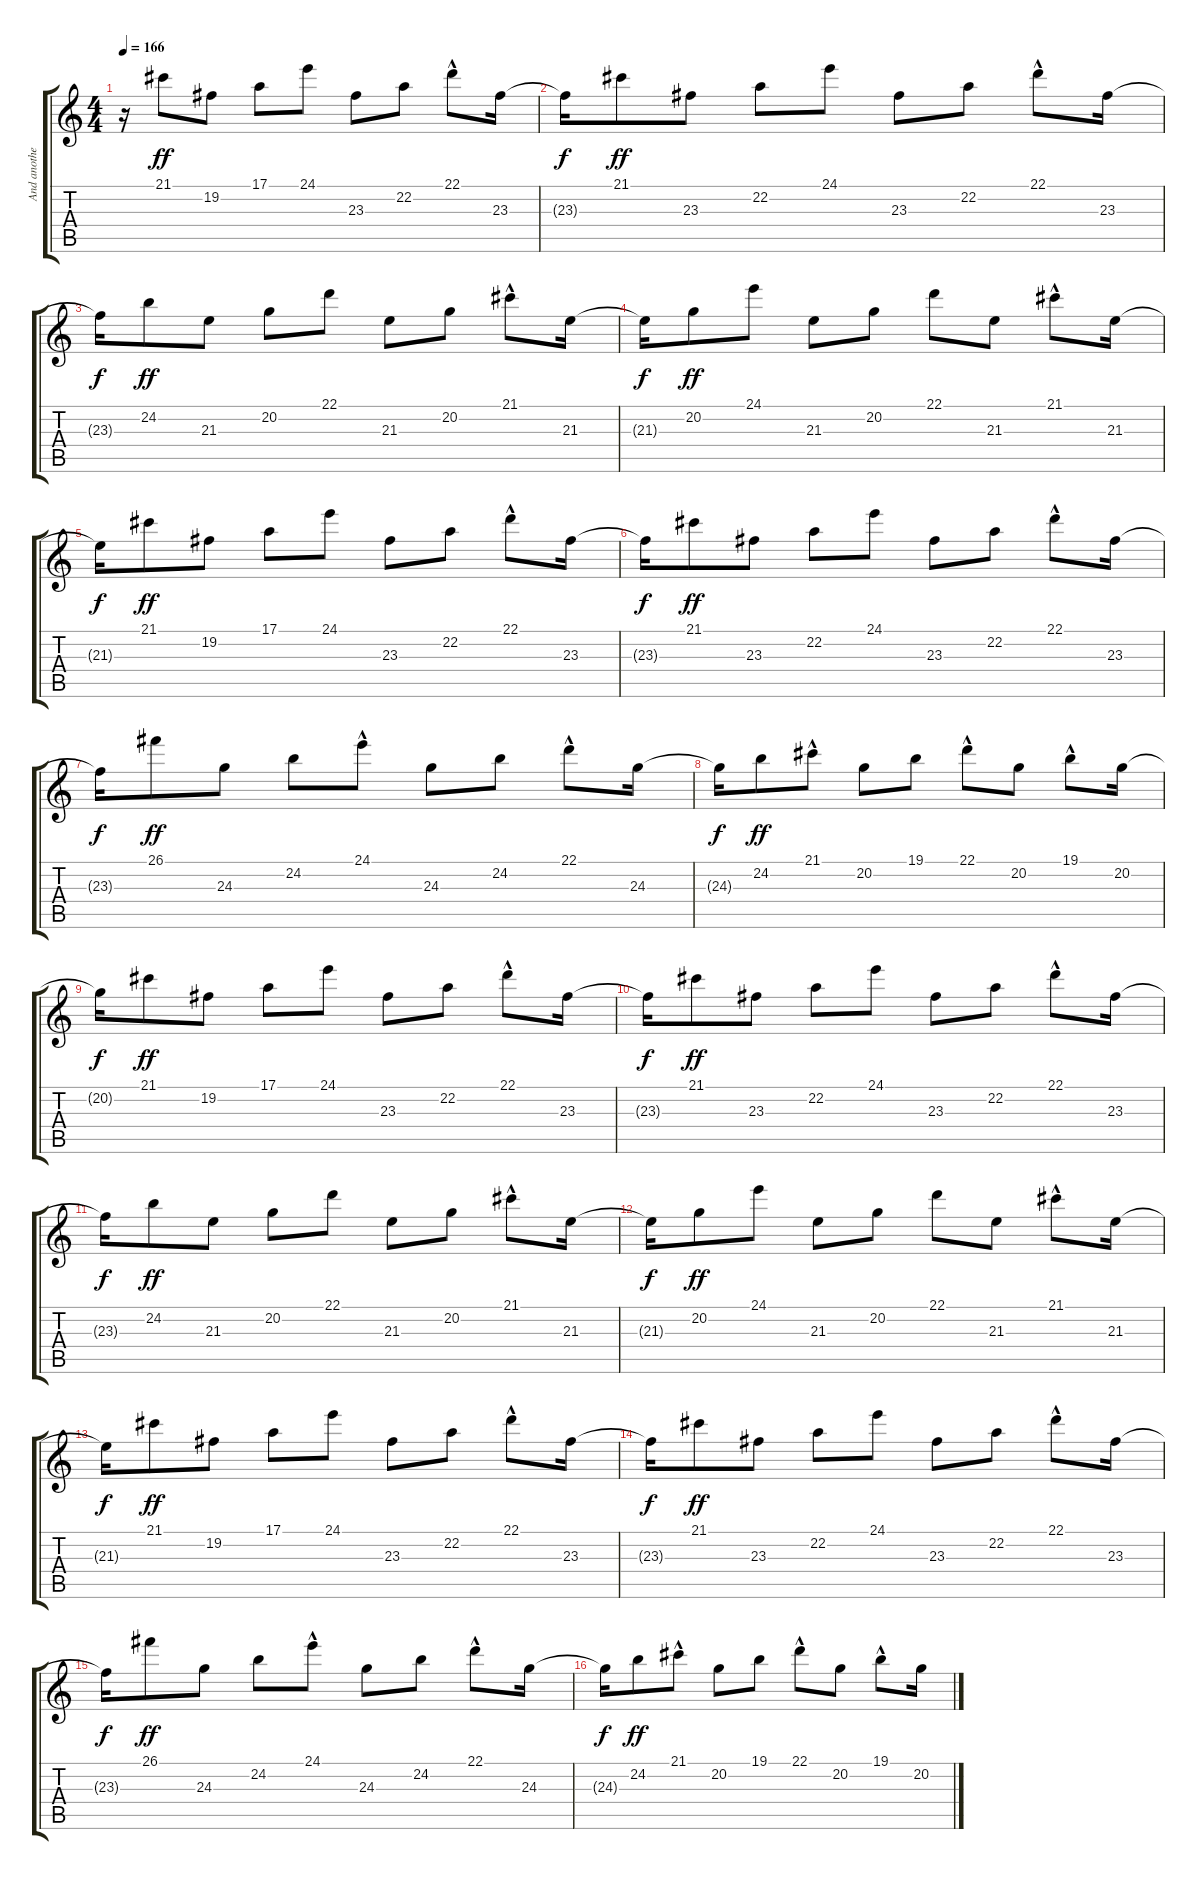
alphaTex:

\track ("And another channel" "And anothe") {instrument acousticgrandpiano}
\staff {score tabs}
\tuning (E4 B3 G3 D3 A2 E2) {hide}
\ts (4 4)
\tempo 166
\clef g2
\ks c
r.16{dy ff instrument acousticgrandpiano} 21.1.8 19.2.8 17.1.8 24.1.8 23.3.8 22.2.8 22.1{hac}.8 23.3.16 |
23.3{t}.16{dy f} 21.1.8{dy ff} 23.3.8 22.2.8 24.1.8 23.3.8 22.2.8 22.1{hac}.8 23.3.16 |
23.3{t}.16{dy f} 24.2.8{dy ff} 21.3.8 20.2.8 22.1.8 21.3.8 20.2.8 21.1{hac}.8 21.3.16 |
21.3{t}.16{dy f} 20.2.8{dy ff} 24.1.8 21.3.8 20.2.8 22.1.8 21.3.8 21.1{hac}.8 21.3.16 |
21.3{t}.16{dy f} 21.1.8{dy ff} 19.2.8 17.1.8 24.1.8 23.3.8 22.2.8 22.1{hac}.8 23.3.16 |
23.3{t}.16{dy f} 21.1.8{dy ff} 23.3.8 22.2.8 24.1.8 23.3.8 22.2.8 22.1{hac}.8 23.3.16 |
23.3{t}.16{dy f} 26.1.8{dy ff} 24.3.8 24.2.8 24.1{hac}.8 24.3.8 24.2.8 22.1{hac}.8 24.3.16 |
24.3{t}.16{dy f} 24.2.8{dy ff} 21.1{hac}.8 20.2.8 19.1.8 22.1{hac}.8 20.2.8 19.1{hac}.8 20.2.16 |
20.2{t}.16{dy f} 21.1.8{dy ff} 19.2.8 17.1.8 24.1.8 23.3.8 22.2.8 22.1{hac}.8 23.3.16 |
23.3{t}.16{dy f} 21.1.8{dy ff} 23.3.8 22.2.8 24.1.8 23.3.8 22.2.8 22.1{hac}.8 23.3.16 |
23.3{t}.16{dy f} 24.2.8{dy ff} 21.3.8 20.2.8 22.1.8 21.3.8 20.2.8 21.1{hac}.8 21.3.16 |
21.3{t}.16{dy f} 20.2.8{dy ff} 24.1.8 21.3.8 20.2.8 22.1.8 21.3.8 21.1{hac}.8 21.3.16 |
21.3{t}.16{dy f} 21.1.8{dy ff} 19.2.8 17.1.8 24.1.8 23.3.8 22.2.8 22.1{hac}.8 23.3.16 |
23.3{t}.16{dy f} 21.1.8{dy ff} 23.3.8 22.2.8 24.1.8 23.3.8 22.2.8 22.1{hac}.8 23.3.16 |
23.3{t}.16{dy f} 26.1.8{dy ff} 24.3.8 24.2.8 24.1{hac}.8 24.3.8 24.2.8 22.1{hac}.8 24.3.16 |
24.3{t}.16{dy f} 24.2.8{dy ff} 21.1{hac}.8 20.2.8 19.1.8 22.1{hac}.8 20.2.8 19.1{hac}.8 20.2.16
